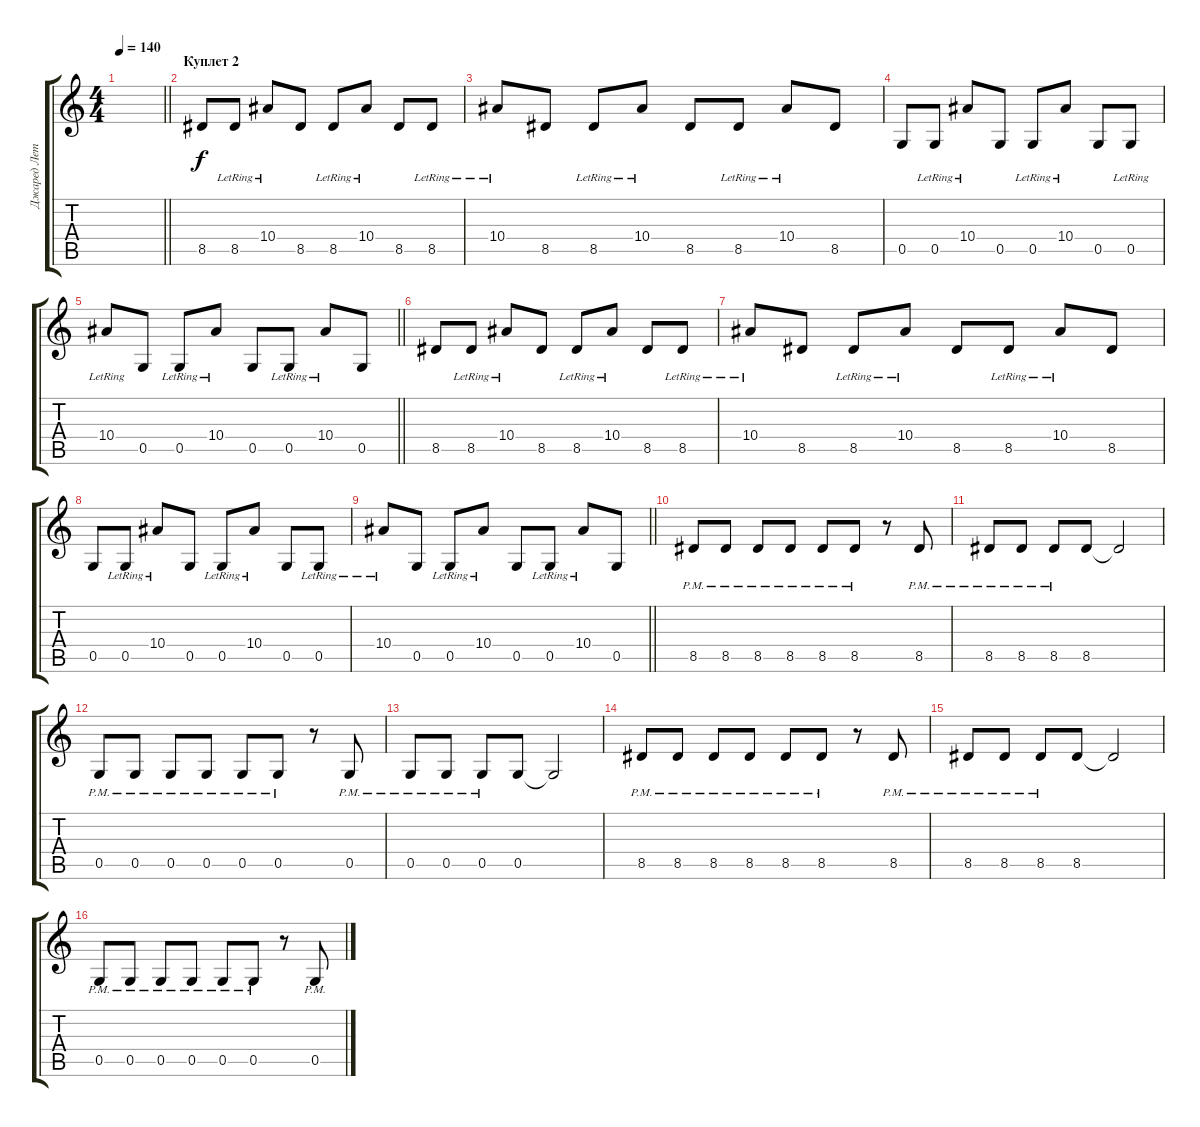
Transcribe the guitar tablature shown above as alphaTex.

\track ("Джаред Лето" "Джаред Лет") {instrument electricguitarclean}
\staff {score tabs}
\tuning (D4 A3 F3 C3 G2 D2) {hide}
\ts (4 4)
\tempo 140
\clef g2
\barLineRight lightlight
\ks c
|
\section ("" "Куплет 2")
8.5.8 8.5{lr}.8 10.4{lr}.8 8.5.8 8.5{lr}.8 10.4{lr}.8 8.5.8 8.5{lr}.8 |
10.4{lr}.8 8.5.8 8.5{lr}.8 10.4{lr}.8 8.5.8 8.5{lr}.8 10.4{lr}.8 8.5.8 |
0.5.8 0.5{lr}.8 10.4{lr}.8 0.5.8 0.5{lr}.8 10.4{lr}.8 0.5.8 0.5{lr}.8 |
\barLineRight lightlight
10.4{lr}.8 0.5.8 0.5{lr}.8 10.4{lr}.8 0.5.8 0.5{lr}.8 10.4{lr}.8 0.5.8 |
8.5.8 8.5{lr}.8 10.4{lr}.8 8.5.8 8.5{lr}.8 10.4{lr}.8 8.5.8 8.5{lr}.8 |
10.4{lr}.8 8.5.8 8.5{lr}.8 10.4{lr}.8 8.5.8 8.5{lr}.8 10.4{lr}.8 8.5.8 |
0.5.8 0.5{lr}.8 10.4{lr}.8 0.5.8 0.5{lr}.8 10.4{lr}.8 0.5.8 0.5{lr}.8 |
\barLineRight lightlight
10.4{lr}.8 0.5.8 0.5{lr}.8 10.4{lr}.8 0.5.8 0.5{lr}.8 10.4{lr}.8 0.5.8 |
8.5{pm}.8 8.5{pm}.8 8.5{pm}.8 8.5{pm}.8 8.5{pm}.8 8.5{pm}.8 r.8 8.5{pm}.8 |
8.5{pm}.8 8.5{pm}.8 8.5{pm}.8 8.5.8 8.5{t}.2 |
0.5{pm}.8 0.5{pm}.8 0.5{pm}.8 0.5{pm}.8 0.5{pm}.8 0.5{pm}.8 r.8 0.5{pm}.8 |
0.5{pm}.8 0.5{pm}.8 0.5{pm}.8 0.5.8 0.5{t}.2 |
8.5{pm}.8 8.5{pm}.8 8.5{pm}.8 8.5{pm}.8 8.5{pm}.8 8.5{pm}.8 r.8 8.5{pm}.8 |
8.5{pm}.8 8.5{pm}.8 8.5{pm}.8 8.5.8 8.5{t}.2 |
0.5{pm}.8 0.5{pm}.8 0.5{pm}.8 0.5{pm}.8 0.5{pm}.8 0.5{pm}.8 r.8 0.5{pm}.8
